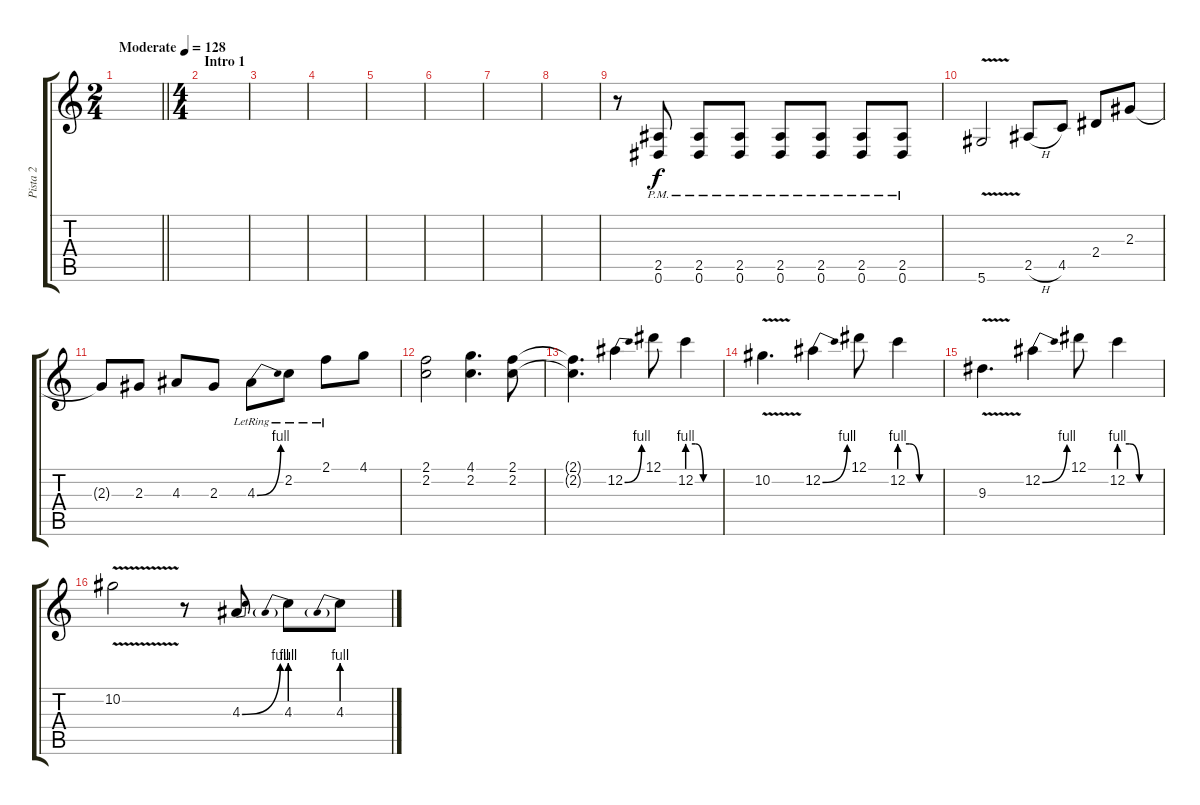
\track ("Pista 2" "Pista 2") {instrument distortionguitar}
\staff {score tabs}
\tuning (Eb4 Bb3 Gb3 Db3 Ab2 Eb2) {hide}
\ts (2 4)
\tempo (128 "Moderate")
\clef g2
\barLineRight lightlight
\ks c
|
\ts (4 4)
\section ("" "Intro 1")
|
|
|
|
|
|
|
r.8 (2.5{pm} 0.6{pm}).8 (2.5{pm} 0.6{pm}).8 (2.5{pm} 0.6{pm}).8 (2.5{pm} 0.6{pm}).8 (2.5{pm} 0.6{pm}).8 (2.5{pm} 0.6{pm}).8 (2.5{pm} 0.6{pm}).8 |
5.6{v}.2{volume 16 balance 8} 2.5{h}.8 4.5.8 2.4.8 2.3.8 |
2.3{t}.8 2.3.8 4.3.8 2.3.8 4.3{be (bend 0 0 60 4) lr}.8 2.2{lr}.8 2.1{lr}.8 4.1.8 |
(2.1 2.2).2 (4.1 2.2).4{d} (2.1 2.2).8 |
(2.1{t} 2.2{t}).4{d} 12.2{be (bend 0 0 60 4)}.4 12.1.8 12.2{be (custom 0 4 15 4 30 0 60 0)}.4 |
10.2{v}.4{d} 12.2{be (bend 0 0 60 4)}.4 12.1.8 12.2{be (custom 0 4 15 4 30 0 60 0)}.4 |
9.3{v}.4{d} 12.2{be (bend 0 0 60 4)}.4 12.1.8 12.2{be (custom 0 4 15 4 30 0 60 0)}.4 |
10.2{v}.2 r.8 4.3{be (bend 0 0 60 4)}.8 4.3{be (prebend 0 4 60 4)}.8 4.3{be (prebend 0 4 60 4)}.8
